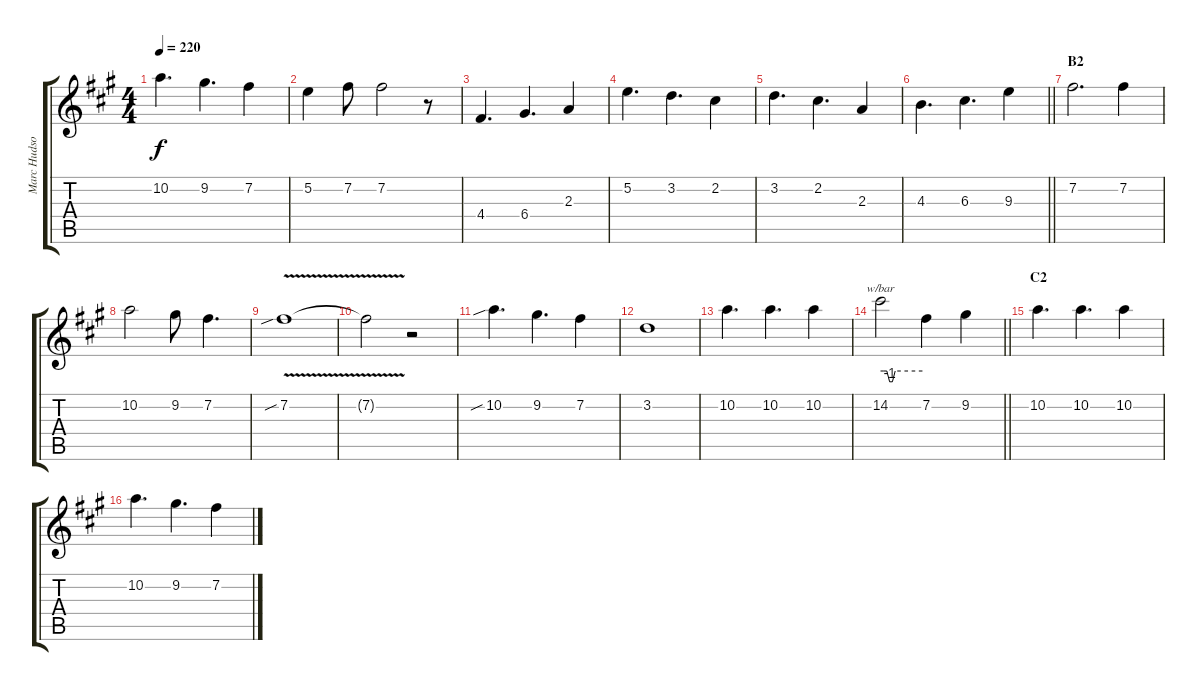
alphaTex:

\track ("Marc Hudson" "Marc Hudso") {instrument distortionguitar}
\staff {score tabs}
\tuning (E4 B3 G3 D3 A2 E2) {hide}
\ts (4 4)
\tempo 220
\clef g2
\ks a
10.2.4{d dy f} 9.2.4{d} 7.2.4 |
5.2.4 7.2.8 7.2.2 r.8 |
4.4.4{d} 6.4.4{d} 2.3.4 |
5.2.4{d} 3.2.4{d} 2.2.4 |
3.2.4{d} 2.2.4{d} 2.3.4 |
\barLineRight lightlight
4.3.4{d} 6.3.4{d} 9.3.4 |
\section ("" "B2")
7.2.2{d} 7.2.4 |
10.2.2 9.2.8 7.2.4{d} |
7.2{v sib}.1 |
7.2{t}.2 r.2 |
10.2{sib}.4{d} 9.2.4{d} 7.2.4 |
3.2.1 |
10.2.4{d} 10.2.4{d} 10.2.4 |
\barLineRight lightlight
14.2.2{tbe (custom default 0 0 4 0 9 0 13 -4 17 -4 21 0 60 0)} 7.2.4 9.2.4 |
\section ("" "C2")
10.2.4{d} 10.2.4{d} 10.2.4 |
10.2.4{d} 9.2.4{d} 7.2.4
